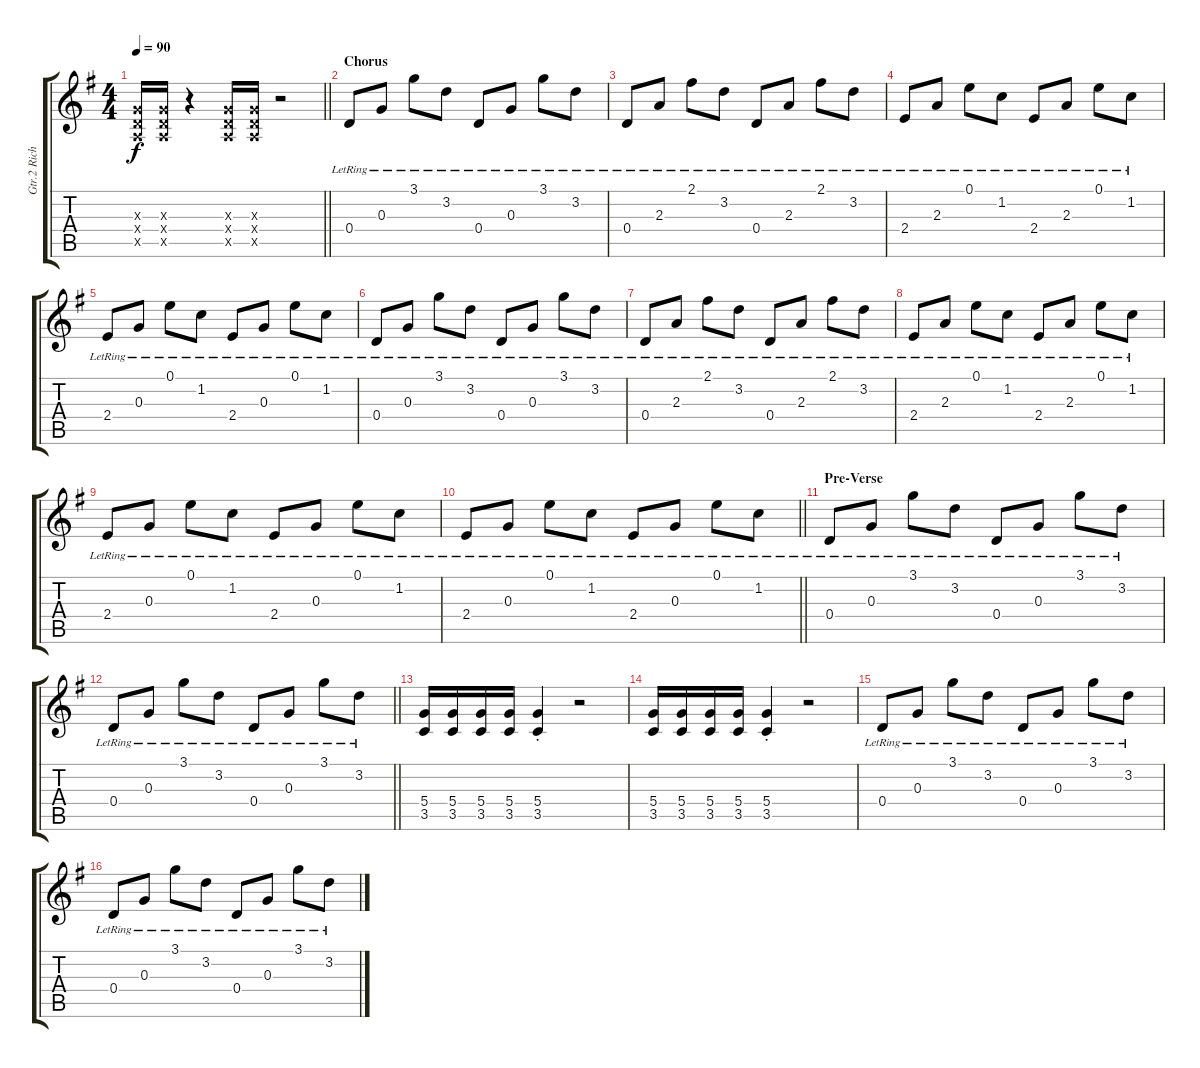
\track ("Gtr.2 Richie Clean" "Gtr.2 Rich") {instrument electricguitarclean}
\staff {score tabs}
\tuning (E4 B3 G3 D3 A2 E2) {hide}
\ts (4 4)
\tempo 90
\clef g2
\barLineRight lightlight
\ks g
(0.3{x} 0.4{x} 0.5{x}).16{dy f} (0.3{x} 0.4{x} 0.5{x}).16 r.4 (0.3{x} 0.4{x} 0.5{x}).16 (0.3{x} 0.4{x} 0.5{x}).16 r.2 |
\section ("" "Chorus")
0.4{lr}.8 0.3{lr}.8 3.1{lr}.8 3.2{lr}.8 0.4{lr}.8 0.3{lr}.8 3.1{lr}.8 3.2{lr}.8 |
0.4{lr}.8 2.3{lr}.8 2.1{lr}.8 3.2{lr}.8 0.4{lr}.8 2.3{lr}.8 2.1{lr}.8 3.2{lr}.8 |
2.4{lr}.8 2.3{lr}.8 0.1{lr}.8 1.2{lr}.8 2.4{lr}.8 2.3{lr}.8 0.1{lr}.8 1.2{lr}.8 |
2.4{lr}.8 0.3{lr}.8 0.1{lr}.8 1.2{lr}.8 2.4{lr}.8 0.3{lr}.8 0.1{lr}.8 1.2{lr}.8 |
0.4{lr}.8 0.3{lr}.8 3.1{lr}.8 3.2{lr}.8 0.4{lr}.8 0.3{lr}.8 3.1{lr}.8 3.2{lr}.8 |
0.4{lr}.8 2.3{lr}.8 2.1{lr}.8 3.2{lr}.8 0.4{lr}.8 2.3{lr}.8 2.1{lr}.8 3.2{lr}.8 |
2.4{lr}.8 2.3{lr}.8 0.1{lr}.8 1.2{lr}.8 2.4{lr}.8 2.3{lr}.8 0.1{lr}.8 1.2{lr}.8 |
2.4{lr}.8 0.3{lr}.8 0.1{lr}.8 1.2{lr}.8 2.4{lr}.8 0.3{lr}.8 0.1{lr}.8 1.2{lr}.8 |
\barLineRight lightlight
2.4{lr}.8 0.3{lr}.8 0.1{lr}.8 1.2{lr}.8 2.4{lr}.8 0.3{lr}.8 0.1{lr}.8 1.2{lr}.8 |
\section ("" "Pre-Verse")
0.4{lr}.8 0.3{lr}.8 3.1{lr}.8 3.2{lr}.8 0.4{lr}.8 0.3{lr}.8 3.1{lr}.8 3.2{lr}.8 |
\barLineRight lightlight
0.4{lr}.8 0.3{lr}.8 3.1{lr}.8 3.2{lr}.8 0.4{lr}.8 0.3{lr}.8 3.1{lr}.8 3.2{lr}.8 |
(5.4 3.5).16 (5.4 3.5).16 (5.4 3.5).16 (5.4 3.5).16 (5.4{st} 3.5{st}).4 r.2 |
(5.4 3.5).16 (5.4 3.5).16 (5.4 3.5).16 (5.4 3.5).16 (5.4{st} 3.5{st}).4 r.2 |
0.4{lr}.8 0.3{lr}.8 3.1{lr}.8 3.2{lr}.8 0.4{lr}.8 0.3{lr}.8 3.1{lr}.8 3.2{lr}.8 |
0.4{lr}.8 0.3{lr}.8 3.1{lr}.8 3.2{lr}.8 0.4{lr}.8 0.3{lr}.8 3.1{lr}.8 3.2{lr}.8
